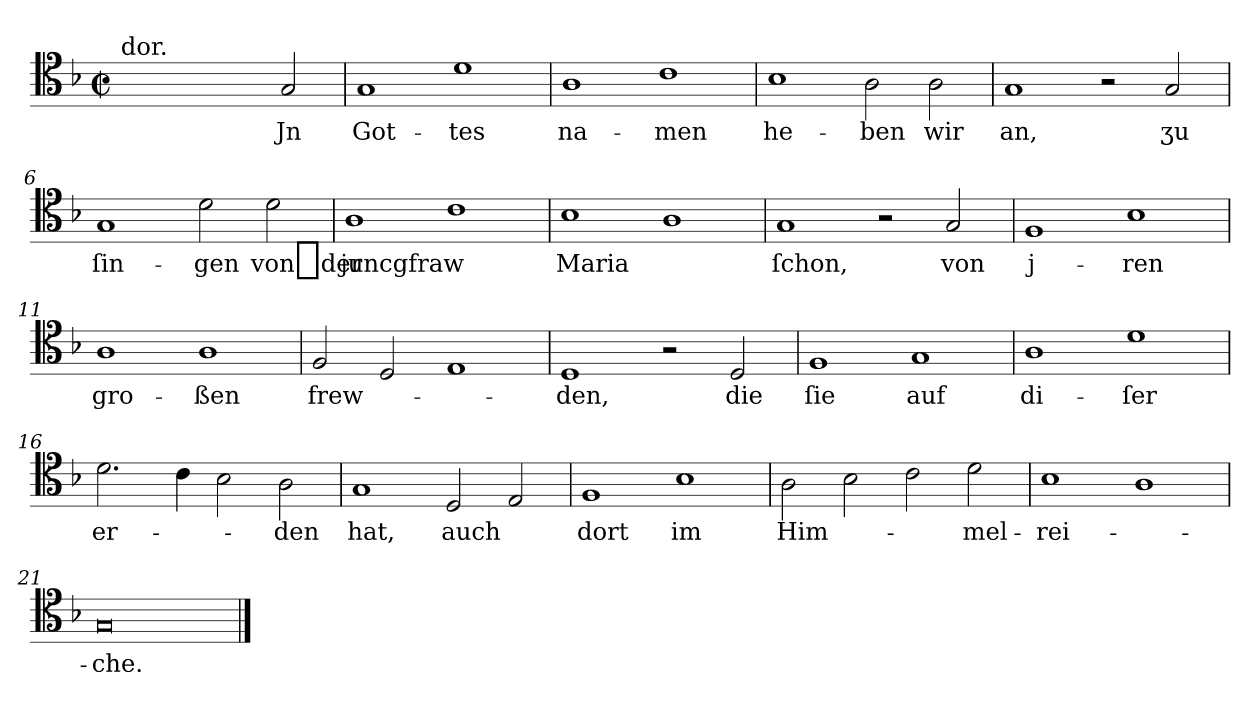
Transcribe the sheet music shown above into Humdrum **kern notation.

**kern	**text
*part1	*part1
*staff1	*staff1
*clefC4	*
*k[b-]	*
*G:dor	*
*M4/2	*
*met(c|)	*
=1	=1
!LO:TX:a:t=dor.	!
1ryy	.
2ryy	.
2G	Jn
=2	=2
1G	Got-
1d	-tes
=3	=3
1A	na-
1c	-men
=4	=4
1B-	he-
2A	-ben
2A	wir
=5	=5
1G	an,
2r	.
2G	ʒu
=6	=6
1G	ſin-
2d	-gen
2d	von_der
=7	=7
1A	juncgfraw
1c	.
=8	=8
1B-	Maria
1A	.
=9	=9
1G	ſchon,
2r	.
2G	von
=10	=10
1F	j-
1B-	-ren
=11	=11
1A	gro-
1A	-ßen
=12	=12
2F	frew-
2D	.
1E	.
=13	=13
1D	-den,
2r	.
2D	die
=14	=14
1F	ſie
1G	auf
=15	=15
1A	di-
1d	-ſer
=16	=16
2.d	er-
4c	.
2B-	.
2A	-den
=17	=17
1G	hat,
2D	auch
2E	.
=18	=18
1F	dort
1B-	im
=19	=19
2A	Him-
2B-	.
2c	.
2d	-mel-
=20	=20
1B-	-rei-
1A	.
=21	=21
0G/	-che.
==	==
*-	*-
